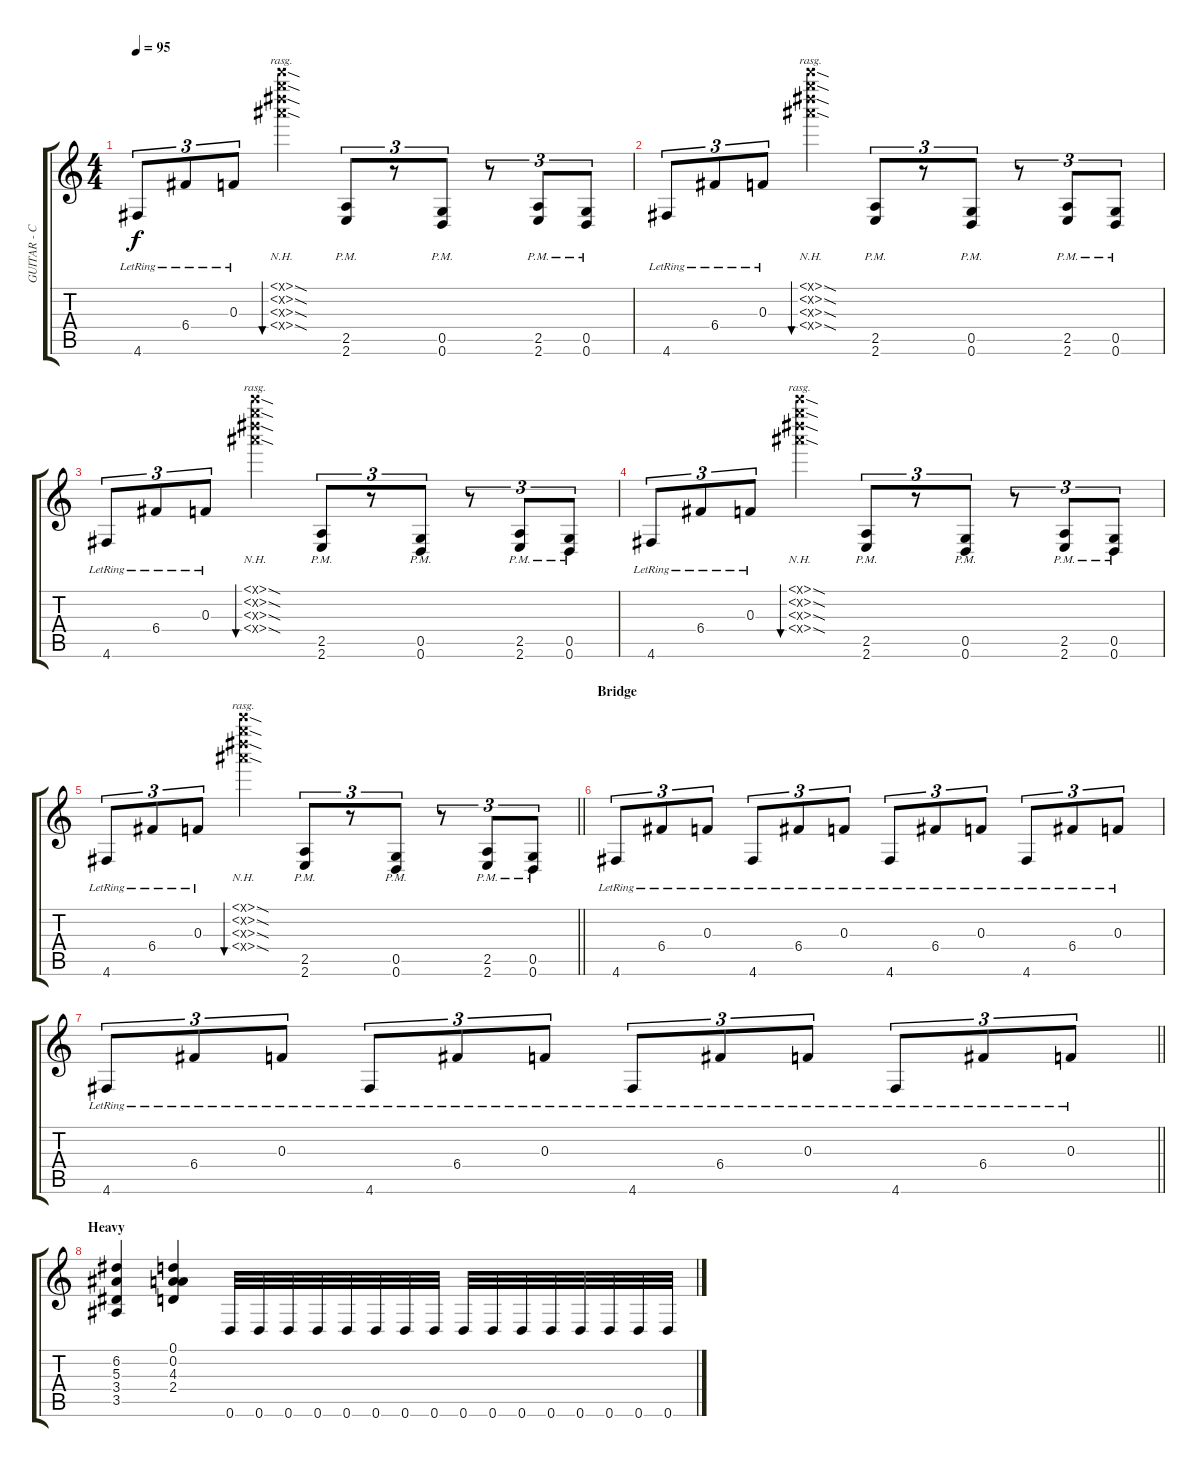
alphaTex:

\track ("GUITAR - Christian Andreu" "GUITAR - C") {instrument distortionguitar}
\staff {score tabs}
\tuning (D4 A3 F3 C3 G2 D2) {hide}
\ts (4 4)
\tempo 95
\clef g2
\ks c
4.6{lr}.8{tu (3 2) dy f} 6.4{lr}.8{tu (3 2)} 0.3{lr}.8{tu (3 2)} (15.1{nh sod x} 15.2{nh sod x} 15.3{nh sod x} 15.4{nh sod x}).4{bu 480 rasg ii} (2.5{pm} 2.6{pm}).8{tu (3 2)} r.8{tu (3 2)} (0.5{pm} 0.6{pm}).8{tu (3 2)} r.8{tu (3 2)} (2.5{pm} 2.6{pm}).8{tu (3 2)} (0.5{pm} 0.6{pm}).8{tu (3 2)} |
4.6{lr}.8{tu (3 2)} 6.4{lr}.8{tu (3 2)} 0.3{lr}.8{tu (3 2)} (15.1{nh sod x} 15.2{nh sod x} 15.3{nh sod x} 15.4{nh sod x}).4{bu 480 rasg ii} (2.5{pm} 2.6{pm}).8{tu (3 2)} r.8{tu (3 2)} (0.5{pm} 0.6{pm}).8{tu (3 2)} r.8{tu (3 2)} (2.5{pm} 2.6{pm}).8{tu (3 2)} (0.5{pm} 0.6{pm}).8{tu (3 2)} |
4.6{lr}.8{tu (3 2)} 6.4{lr}.8{tu (3 2)} 0.3{lr}.8{tu (3 2)} (15.1{nh sod x} 15.2{nh sod x} 15.3{nh sod x} 15.4{nh sod x}).4{bu 480 rasg ii} (2.5{pm} 2.6{pm}).8{tu (3 2)} r.8{tu (3 2)} (0.5{pm} 0.6{pm}).8{tu (3 2)} r.8{tu (3 2)} (2.5{pm} 2.6{pm}).8{tu (3 2)} (0.5{pm} 0.6{pm}).8{tu (3 2)} |
4.6{lr}.8{tu (3 2)} 6.4{lr}.8{tu (3 2)} 0.3{lr}.8{tu (3 2)} (15.1{nh sod x} 15.2{nh sod x} 15.3{nh sod x} 15.4{nh sod x}).4{bu 480 rasg ii} (2.5{pm} 2.6{pm}).8{tu (3 2)} r.8{tu (3 2)} (0.5{pm} 0.6{pm}).8{tu (3 2)} r.8{tu (3 2)} (2.5{pm} 2.6{pm}).8{tu (3 2)} (0.5{pm} 0.6{pm}).8{tu (3 2)} |
\barLineRight lightlight
4.6{lr}.8{tu (3 2)} 6.4{lr}.8{tu (3 2)} 0.3{lr}.8{tu (3 2)} (15.1{nh sod x} 15.2{nh sod x} 15.3{nh sod x} 15.4{nh sod x}).4{bu 480 rasg ii} (2.5{pm} 2.6{pm}).8{tu (3 2)} r.8{tu (3 2)} (0.5{pm} 0.6{pm}).8{tu (3 2)} r.8{tu (3 2)} (2.5{pm} 2.6{pm}).8{tu (3 2)} (0.5{pm} 0.6{pm}).8{tu (3 2)} |
\section ("" "Bridge")
4.6{lr}.8{tu (3 2)} 6.4{lr}.8{tu (3 2)} 0.3{lr}.8{tu (3 2)} 4.6{lr}.8{tu (3 2)} 6.4{lr}.8{tu (3 2)} 0.3{lr}.8{tu (3 2)} 4.6{lr}.8{tu (3 2)} 6.4{lr}.8{tu (3 2)} 0.3{lr}.8{tu (3 2)} 4.6{lr}.8{tu (3 2)} 6.4{lr}.8{tu (3 2)} 0.3{lr}.8{tu (3 2)} |
\barLineRight lightlight
4.6{lr}.8{tu (3 2)} 6.4{lr}.8{tu (3 2)} 0.3{lr}.8{tu (3 2)} 4.6{lr}.8{tu (3 2)} 6.4{lr}.8{tu (3 2)} 0.3{lr}.8{tu (3 2)} 4.6{lr}.8{tu (3 2)} 6.4{lr}.8{tu (3 2)} 0.3{lr}.8{tu (3 2)} 4.6{lr}.8{tu (3 2)} 6.4{lr}.8{tu (3 2)} 0.3{lr}.8{tu (3 2)} |
\section ("" "Heavy")
(6.2 5.3 3.4 3.5).4 (0.1 0.2 4.3 2.4).4 0.6.32 0.6.32 0.6.32 0.6.32 0.6.32 0.6.32 0.6.32 0.6.32 0.6.32 0.6.32 0.6.32 0.6.32 0.6.32 0.6.32 0.6.32 0.6.32
